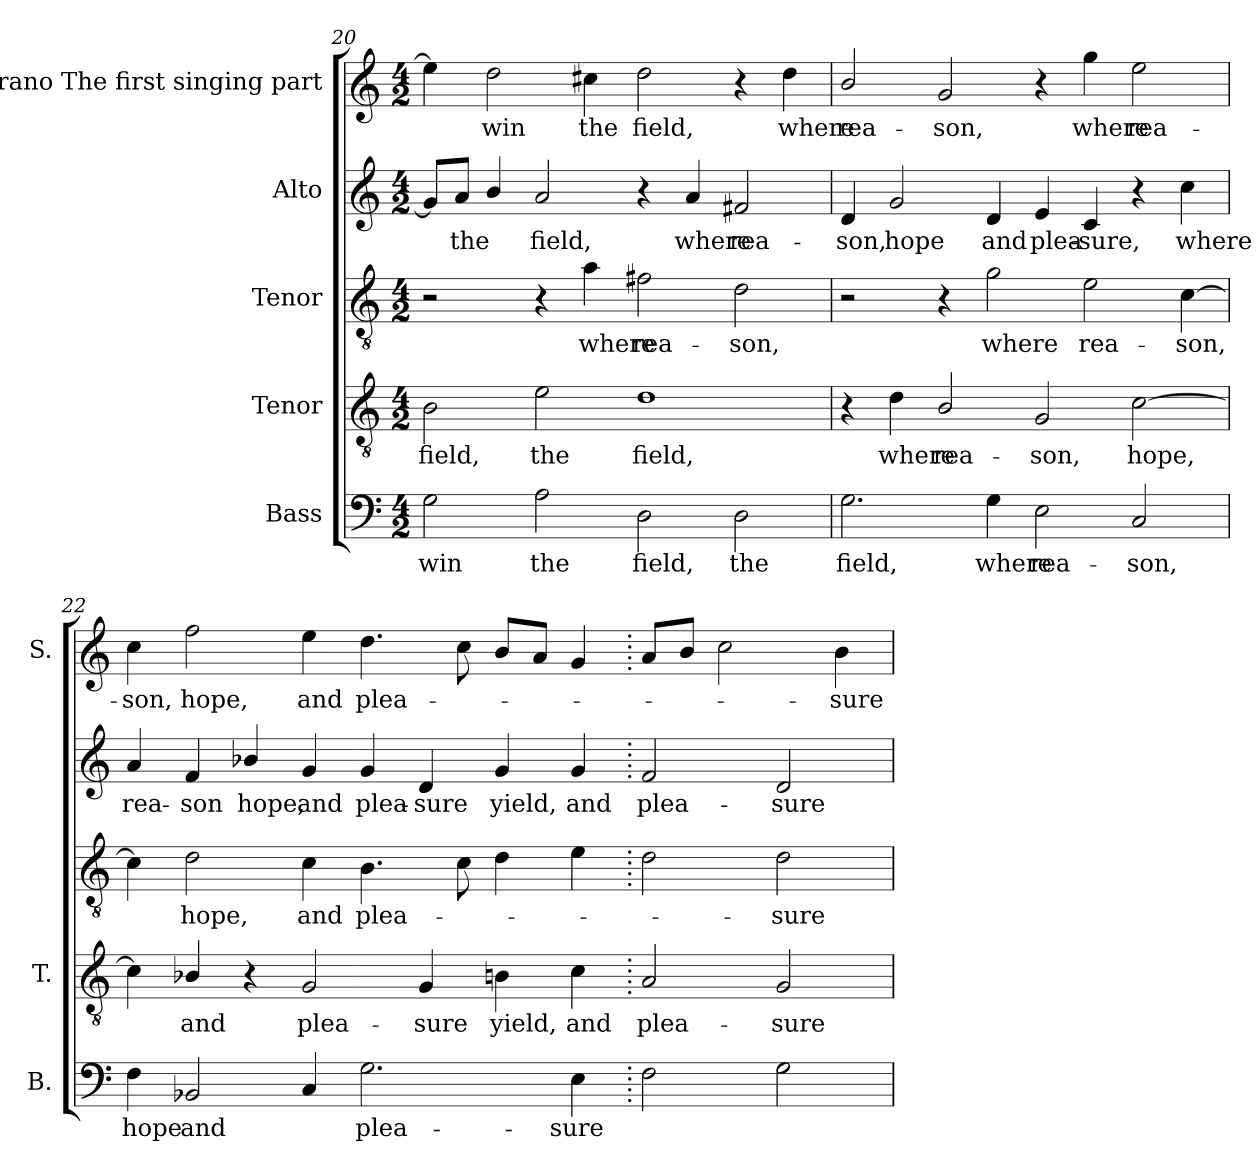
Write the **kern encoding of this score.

**kern	**text	**kern	**text	**kern	**text	**kern	**text	**kern	**text
*part5	*part5	*part4	*part4	*part3	*part3	*part2	*part2	*part1	*part1
*staff5	*staff5	*staff4	*staff4	*staff3	*staff3	*staff2	*staff2	*staff1	*staff1
*I"Bass	*	*I"Tenor	*	*I"Tenor	*	*I"Alto	*	*I"Soprano The first singing part	*
*I'B.	*	*I'T.	*	*	*	*	*	*I'S.	*
*clefF4	*	*clefGv2	*	*clefGv2	*	*clefG2	*	*clefG2	*
*	*	*ITrd7c12	*	*ITrd7c12	*	*ITrd7c12	*	*	*
*k[]	*	*k[]	*	*k[]	*	*k[]	*	*k[]	*
*C:	*	*C:	*	*C:	*	*C:	*	*C:	*
*M4/2	*	*M4/2	*	*M4/2	*	*M4/2	*	*M4/2	*
=20	=20	=20	=20	=20	=20	=20	=20	=20	=20
!	!LO:LY:b:color=#000000	!	!	!	!	!	!	!	!
!	!	!	!LO:LY:b:color=#000000	!	!	!	!	!	!
2Gi\	win	2BBi\	field,	2r	.	8Gi/L]	.	4eei\]	.
!	!	!	!	!	!	!	!LO:LY:b:color=#000000	!	!
.	.	.	.	.	.	8Ai/J	the	.	.
!	!	!	!	!	!	!	!	!	!LO:LY:b:color=#000000
.	.	.	.	.	.	4Bi/	.	2ddi\	win
!	!LO:LY:b:color=#000000	!	!	!	!	!	!	!	!
!	!	!	!LO:LY:b:color=#000000	!	!	!	!	!	!
!	!	!	!	!	!	!	!LO:LY:b:color=#000000	!	!
2Ai\	the	2Ei\	the	4r	.	2Ai/	field,	.	.
!	!	!	!	!	!LO:LY:b:color=#000000	!	!	!	!
!	!	!	!	!	!	!	!	!	!LO:LY:b:color=#000000
.	.	.	.	4Ai\	where	.	.	4cc#Xi\	the
!	!LO:LY:b:color=#000000	!	!	!	!	!	!	!	!
!	!	!	!LO:LY:b:color=#000000	!	!	!	!	!	!
!	!	!	!	!	!LO:LY:b:color=#000000	!	!	!	!
!	!	!	!	!	!	!	!	!	!LO:LY:b:color=#000000
2Di\	field,	1Di	field,	2F#Xi\	rea-	4r	.	2ddi\	field,
!	!	!	!	!	!	!	!LO:LY:b:color=#000000	!	!
.	.	.	.	.	.	4Ai/	where	.	.
!	!LO:LY:b:color=#000000	!	!	!	!	!	!	!	!
!	!	!	!	!	!LO:LY:b:color=#000000	!	!	!	!
!	!	!	!	!	!	!	!LO:LY:b:color=#000000	!	!
2Di\	the	.	.	2Di\	-son,	2F#Xi/	rea-	4r	.
!	!	!	!	!	!	!	!	!	!LO:LY:b:color=#000000
.	.	.	.	.	.	.	.	4ddi\	where
!!LO:LB:g=z
=21	=21	=21	=21	=21	=21	=21	=21	=21	=21
!	!LO:LY:b:color=#000000	!	!	!	!	!	!	!	!
!	!	!	!	!	!	!	!LO:LY:b:color=#000000	!	!
!	!	!	!	!	!	!	!	!	!LO:LY:b:color=#000000
2.Gi\	field,	4r	.	2r	.	4Di/	-son,	2bi/	rea-
!	!	!	!LO:LY:b:color=#000000	!	!	!	!	!	!
!	!	!	!	!	!	!	!LO:LY:b:color=#000000	!	!
.	.	4Di\	where	.	.	2Gi/	hope	.	.
!	!	!	!LO:LY:b:color=#000000	!	!	!	!	!	!
!	!	!	!	!	!	!	!	!	!LO:LY:b:color=#000000
.	.	2BBi/	rea-	4r	.	.	.	2gi/	-son,
!	!LO:LY:b:color=#000000	!	!	!	!	!	!	!	!
!	!	!	!	!	!LO:LY:b:color=#000000	!	!	!	!
!	!	!	!	!	!	!	!LO:LY:b:color=#000000	!	!
4Gi\	where	.	.	2Gi\	where	4Di/	and	.	.
!	!LO:LY:b:color=#000000	!	!	!	!	!	!	!	!
!	!	!	!LO:LY:b:color=#000000	!	!	!	!	!	!
!	!	!	!	!	!	!	!LO:LY:b:color=#000000	!	!
2Ei\	rea-	2GGi/	-son,	.	.	4Ei/	plea-	4r	.
!	!	!	!	!	!LO:LY:b:color=#000000	!	!	!	!
!	!	!	!	!	!	!	!LO:LY:b:color=#000000	!	!
!	!	!	!	!	!	!	!	!	!LO:LY:b:color=#000000
.	.	.	.	2Ei\	rea-	4Ci/	-sure,	4ggi\	where
!	!LO:LY:b:color=#000000	!	!	!	!	!	!	!	!
!	!	!	!LO:LY:b:color=#000000	!	!	!	!	!	!
!	!	!	!	!	!	!	!	!	!LO:LY:b:color=#000000
2Ci/	-son,	[2Ci\	hope,	.	.	4r	.	2eei\	rea-
!	!	!	!	!	!LO:LY:b:color=#000000	!	!	!	!
!	!	!	!	!	!	!	!LO:LY:b:color=#000000	!	!
.	.	.	.	[4Ci\	-son,	4ci\	where	.	.
=22	=22	=22	=22	=22	=22	=22	=22	=22	=22
!	!LO:LY:b:color=#000000	!	!	!	!	!	!	!	!
!	!	!	!	!	!	!	!LO:LY:b:color=#000000	!	!
!	!	!	!	!	!	!	!	!	!LO:LY:b:color=#000000
4Fi\	hope	4Ci\]	.	4Ci\]	.	4Ai/	rea-	4cci\	-son,
!	!LO:LY:b:color=#000000	!	!	!	!	!	!	!	!
!	!	!	!LO:LY:b:color=#000000	!	!	!	!	!	!
!	!	!	!	!	!LO:LY:b:color=#000000	!	!	!	!
!	!	!	!	!	!	!	!LO:LY:b:color=#000000	!	!
!	!	!	!	!	!	!	!	!	!LO:LY:b:color=#000000
2BB-Xi/	and	4BB-Xi/	and	2Di\	hope,	4Fi/	-son	2ffi\	hope,
!	!	!	!	!	!	!	!LO:LY:b:color=#000000	!	!
.	.	4r	.	.	.	4B-Xi/	hope,	.	.
!	!	!	!LO:LY:b:color=#000000	!	!	!	!	!	!
!	!	!	!	!	!LO:LY:b:color=#000000	!	!	!	!
!	!	!	!	!	!	!	!LO:LY:b:color=#000000	!	!
!	!	!	!	!	!	!	!	!	!LO:LY:b:color=#000000
4Ci/	.	2GGi/	plea-	4Ci\	and	4Gi/	and	4eei\	and
!	!LO:LY:b:color=#000000	!	!	!	!	!	!	!	!
!	!	!	!	!	!LO:LY:b:color=#000000	!	!	!	!
!	!	!	!	!	!	!	!LO:LY:b:color=#000000	!	!
!	!	!	!	!	!	!	!	!	!LO:LY:b:color=#000000
2.Gi\	plea-	.	.	4.BBi\	plea-	4Gi/	plea-	4.ddi\	plea-
!	!	!	!LO:LY:b:color=#000000	!	!	!	!	!	!
!	!	!	!	!	!	!	!LO:LY:b:color=#000000	!	!
.	.	4GGi/	-sure	.	.	4Di/	-sure	.	.
.	.	.	.	8Ci\	.	.	.	8cci\	.
!	!	!	!LO:LY:b:color=#000000	!	!	!	!	!	!
!	!	!	!	!	!	!	!LO:LY:b:color=#000000	!	!
.	.	4BBni\	yield,	4Di\	.	4Gi/	yield,	8bi/L	.
.	.	.	.	.	.	.	.	8ai/J	.
!	!LO:LY:b:color=#000000	!	!	!	!	!	!	!	!
!	!	!	!LO:LY:b:color=#000000	!	!	!	!	!	!
!	!	!	!	!	!	!	!LO:LY:b:color=#000000	!	!
4Ei\	-sure	4Ci\	and	4Ei\	.	4Gi/	and	4gi/	.
=23.	=23.	=23.	=23.	=23.	=23.	=23.	=23.	=23.	=23.
!	!	!	!LO:LY:b:color=#000000	!	!	!	!	!	!
!	!	!	!	!	!	!	!LO:LY:b:color=#000000	!	!
2Fi\	.	2AAi/	plea-	2Di\	.	2Fi/	plea-	8ai/L	.
.	.	.	.	.	.	.	.	8bi/J	.
.	.	.	.	.	.	.	.	2cci\	.
!	!	!	!LO:LY:b:color=#000000	!	!	!	!	!	!
!	!	!	!	!	!LO:LY:b:color=#000000	!	!	!	!
!	!	!	!	!	!	!	!LO:LY:b:color=#000000	!	!
2Gi\	.	2GGi/	-sure	2Di\	-sure	2Di/	-sure	.	.
!	!	!	!	!	!	!	!	!	!LO:LY:b:color=#000000
.	.	.	.	.	.	.	.	4bi\	-sure
=	=	=	=	=	=	=	=	=	=
*-	*-	*-	*-	*-	*-	*-	*-	*-	*-
